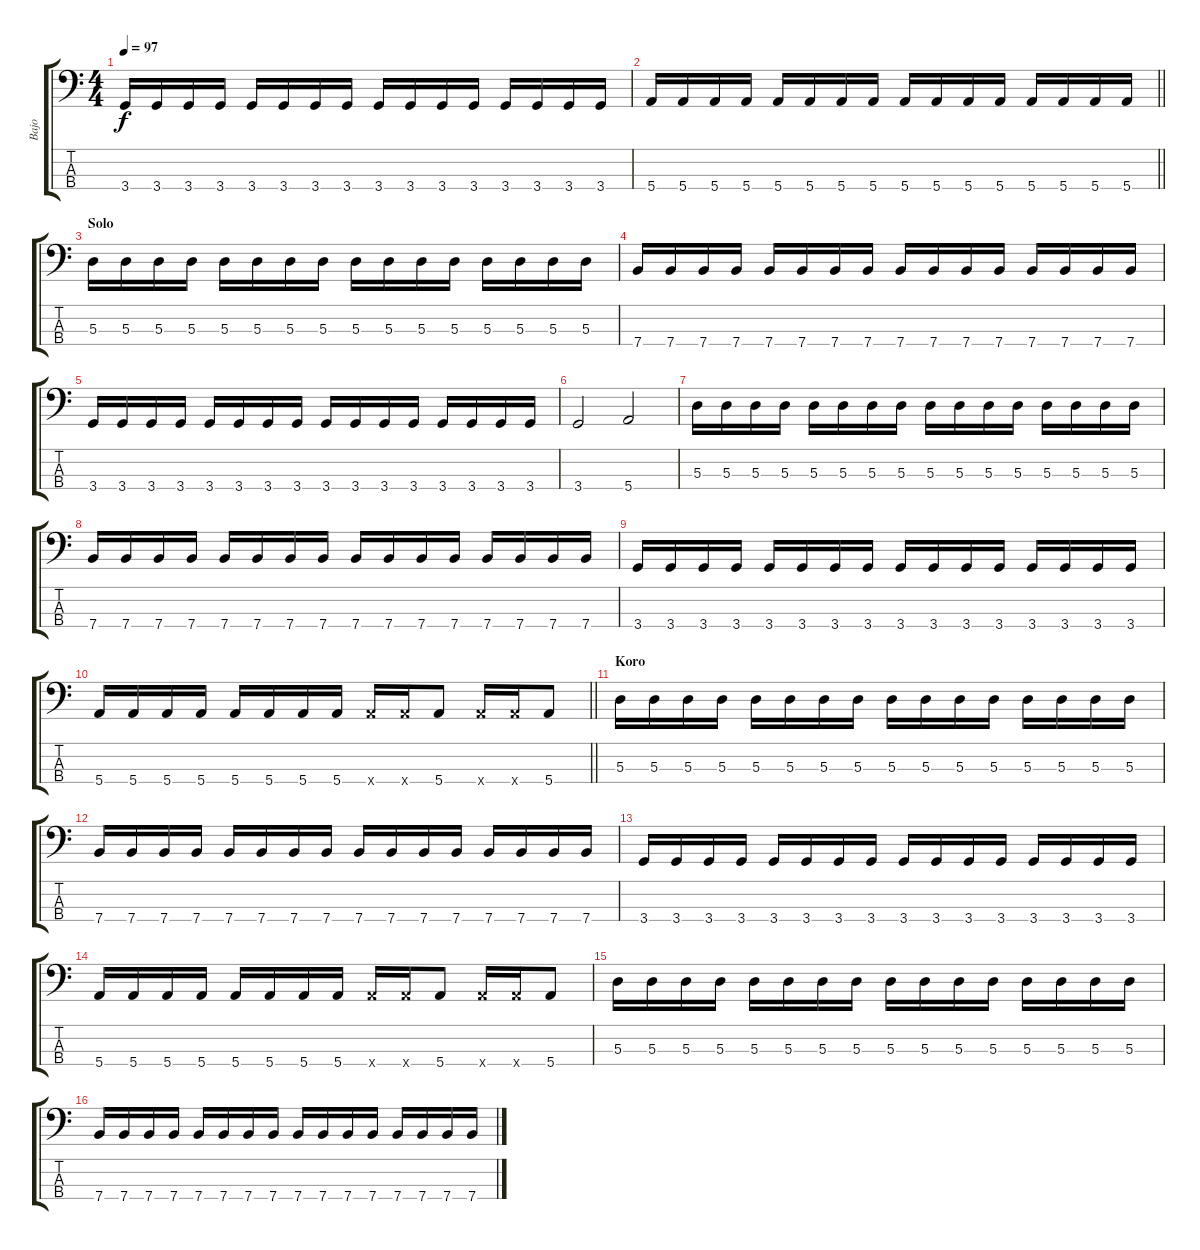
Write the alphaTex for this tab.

\track ("Bajo" "Bajo") {instrument electricbasspick}
\staff {score tabs}
\tuning (G2 D2 A1 E1) {hide}
\ts (4 4)
\tempo 97
\clef f4
\ks c
3.4.16{dy f} 3.4.16 3.4.16 3.4.16 3.4.16 3.4.16 3.4.16 3.4.16 3.4.16 3.4.16 3.4.16 3.4.16 3.4.16 3.4.16 3.4.16 3.4.16 |
\barLineRight lightlight
5.4.16 5.4.16 5.4.16 5.4.16 5.4.16 5.4.16 5.4.16 5.4.16 5.4.16 5.4.16 5.4.16 5.4.16 5.4.16 5.4.16 5.4.16 5.4.16 |
\section ("" "Solo")
5.3.16 5.3.16 5.3.16 5.3.16 5.3.16 5.3.16 5.3.16 5.3.16 5.3.16 5.3.16 5.3.16 5.3.16 5.3.16 5.3.16 5.3.16 5.3.16 |
7.4.16 7.4.16 7.4.16 7.4.16 7.4.16 7.4.16 7.4.16 7.4.16 7.4.16 7.4.16 7.4.16 7.4.16 7.4.16 7.4.16 7.4.16 7.4.16 |
3.4.16 3.4.16 3.4.16 3.4.16 3.4.16 3.4.16 3.4.16 3.4.16 3.4.16 3.4.16 3.4.16 3.4.16 3.4.16 3.4.16 3.4.16 3.4.16 |
3.4.2 5.4.2 |
5.3.16 5.3.16 5.3.16 5.3.16 5.3.16 5.3.16 5.3.16 5.3.16 5.3.16 5.3.16 5.3.16 5.3.16 5.3.16 5.3.16 5.3.16 5.3.16 |
7.4.16 7.4.16 7.4.16 7.4.16 7.4.16 7.4.16 7.4.16 7.4.16 7.4.16 7.4.16 7.4.16 7.4.16 7.4.16 7.4.16 7.4.16 7.4.16 |
3.4.16 3.4.16 3.4.16 3.4.16 3.4.16 3.4.16 3.4.16 3.4.16 3.4.16 3.4.16 3.4.16 3.4.16 3.4.16 3.4.16 3.4.16 3.4.16 |
\barLineRight lightlight
5.4.16 5.4.16 5.4.16 5.4.16 5.4.16 5.4.16 5.4.16 5.4.16 5.4{x}.16 5.4{x}.16 5.4.8 5.4{x}.16 5.4{x}.16 5.4.8 |
\section ("" "Koro")
5.3.16 5.3.16 5.3.16 5.3.16 5.3.16 5.3.16 5.3.16 5.3.16 5.3.16 5.3.16 5.3.16 5.3.16 5.3.16 5.3.16 5.3.16 5.3.16 |
7.4.16 7.4.16 7.4.16 7.4.16 7.4.16 7.4.16 7.4.16 7.4.16 7.4.16 7.4.16 7.4.16 7.4.16 7.4.16 7.4.16 7.4.16 7.4.16 |
3.4.16 3.4.16 3.4.16 3.4.16 3.4.16 3.4.16 3.4.16 3.4.16 3.4.16 3.4.16 3.4.16 3.4.16 3.4.16 3.4.16 3.4.16 3.4.16 |
5.4.16 5.4.16 5.4.16 5.4.16 5.4.16 5.4.16 5.4.16 5.4.16 5.4{x}.16 5.4{x}.16 5.4.8 5.4{x}.16 5.4{x}.16 5.4.8 |
5.3.16 5.3.16 5.3.16 5.3.16 5.3.16 5.3.16 5.3.16 5.3.16 5.3.16 5.3.16 5.3.16 5.3.16 5.3.16 5.3.16 5.3.16 5.3.16 |
7.4.16 7.4.16 7.4.16 7.4.16 7.4.16 7.4.16 7.4.16 7.4.16 7.4.16 7.4.16 7.4.16 7.4.16 7.4.16 7.4.16 7.4.16 7.4.16
